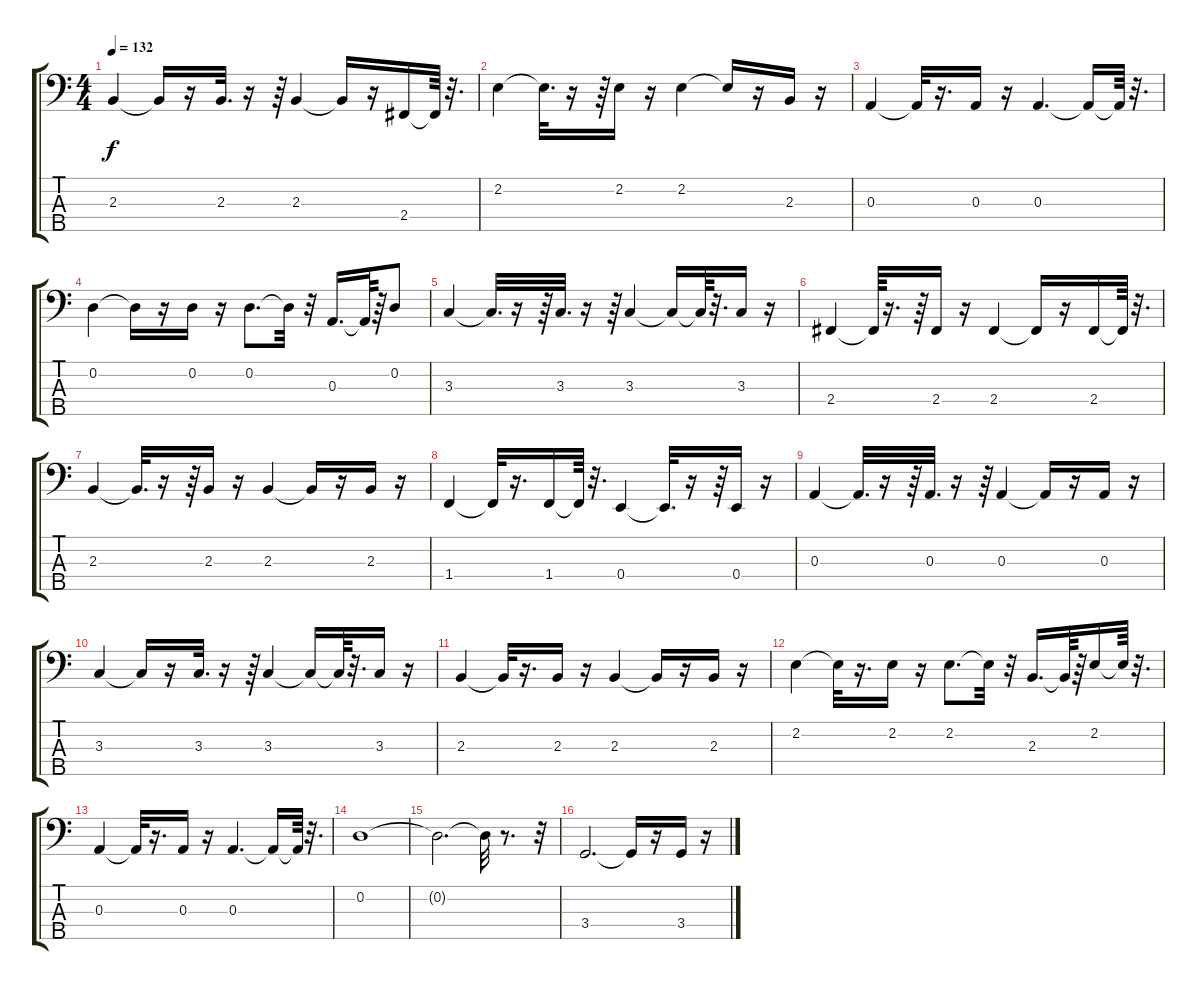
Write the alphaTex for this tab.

\track "" {instrument electricbassfinger}
\staff {score tabs}
\tuning (G2 D2 A1 E1 B0) {hide}
\ts (4 4)
\tempo 132
\clef f4
\ks c
2.3.4{dy f} 2.3{t}.16 r.16 2.3.32{d} r.16 r.64 2.3.4 2.3{t}.16 r.16 2.4.16 2.4{t}.64 r.32{d} |
2.2.4 2.2{t}.32{d} r.16 r.64 2.2.16 r.16 2.2.4 2.2{t}.16 r.16 2.3.16 r.16 |
0.3.4 0.3{t}.32 r.16{d} 0.3.16 r.16 0.3.4{d} 0.3{t}.16 0.3{t}.64 r.32{d} |
0.2.4 0.2{t}.16 r.16 0.2.16 r.16 0.2.8{d} 0.2{t}.32 r.32 0.3.16{d} 0.3{t}.64 r.64 0.2.8 |
3.3.4 3.3{t}.32{d} r.16 r.64 3.3.32{d} r.16 r.64 3.3.4 3.3{t}.16 3.3{t}.64 r.32{d} 3.3.16 r.16 |
2.4.4 2.4{t}.64 r.16{d} r.64 2.4.16 r.16 2.4.4 2.4{t}.16 r.16 2.4.16 2.4{t}.64 r.32{d} |
2.3.4 2.3{t}.32{d} r.16 r.64 2.3.16 r.16 2.3.4 2.3{t}.16 r.16 2.3.16 r.16 |
1.4.4 1.4{t}.32 r.16{d} 1.4.16 1.4{t}.64 r.32{d} 0.4.4 0.4{t}.32{d} r.16 r.64 0.4.16 r.16 |
0.3.4 0.3{t}.32{d} r.16 r.64 0.3.32{d} r.16 r.64 0.3.4 0.3{t}.16 r.16 0.3.16 r.16 |
3.3.4 3.3{t}.16 r.16 3.3.32{d} r.16 r.64 3.3.4 3.3{t}.16 3.3{t}.64 r.32{d} 3.3.16 r.16 |
2.3.4 2.3{t}.32 r.16{d} 2.3.16 r.16 2.3.4 2.3{t}.16 r.16 2.3.16 r.16 |
2.2.4 2.2{t}.32 r.16{d} 2.2.16 r.16 2.2.8{d} 2.2{t}.32 r.32 2.3.16{d} 2.3{t}.64 r.64 2.2.16 2.2{t}.64 r.32{d} |
0.3.4 0.3{t}.32 r.16{d} 0.3.16 r.16 0.3.4{d} 0.3{t}.16 0.3{t}.64 r.32{d} |
0.2.1 |
0.2{t}.2{d} 0.2{t}.32 r.8{d} r.32 |
3.4.2{d} 3.4{t}.16 r.16 3.4.16 r.16
